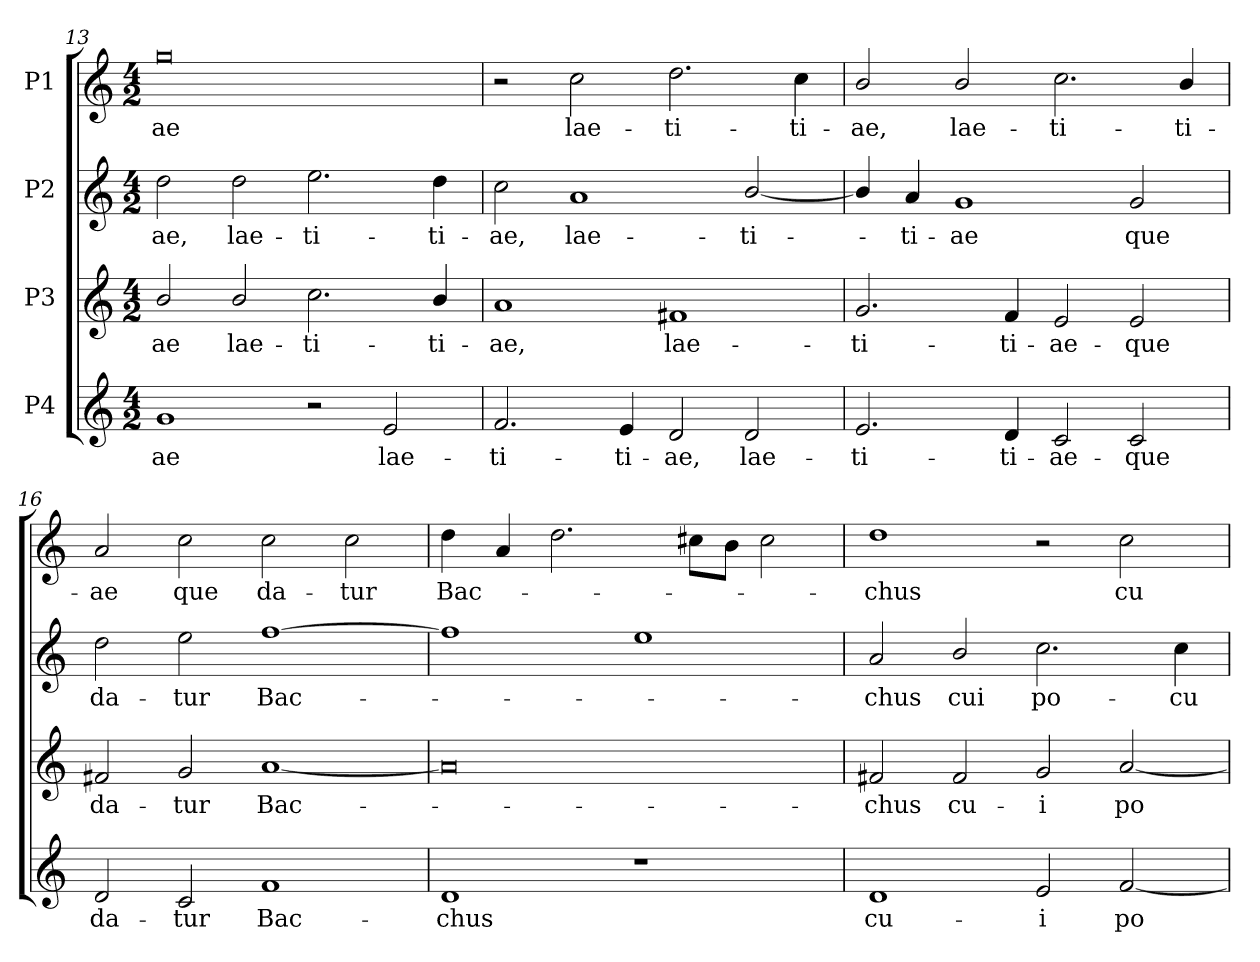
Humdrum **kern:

**kern	**text	**kern	**text	**kern	**text	**kern	**text
*part4	*part4	*part3	*part3	*part2	*part2	*part1	*part1
*staff4	*staff4	*staff3	*staff3	*staff2	*staff2	*staff1	*staff1
*I"P4	*	*I"P3	*	*I"P2	*	*I"P1	*
*clefG2	*	*clefG2	*	*clefG2	*	*clefG2	*
*k[]	*	*k[]	*	*k[]	*	*k[]	*
*C:	*	*C:	*	*C:	*	*C:	*
*M4/2	*	*M4/2	*	*M4/2	*	*M4/2	*
=13	=13	=13	=13	=13	=13	=13	=13
!	!LO:LY:b:color=#000000	!	!	!	!	!	!
!	!	!	!LO:LY:b:color=#000000	!	!	!	!
!	!	!	!	!	!LO:LY:b:color=#000000	!	!
!	!	!	!	!	!	!	!LO:LY:b:color=#000000
1gi	-ae	2bi/	-ae	2ddi\	-ae,	0ggi	-ae
!	!	!	!LO:LY:b:color=#000000	!	!	!	!
!	!	!	!	!	!LO:LY:b:color=#000000	!	!
.	.	2bi/	lae-	2ddi\	lae-	.	.
!	!	!	!LO:LY:b:color=#000000	!	!	!	!
!	!	!	!	!	!LO:LY:b:color=#000000	!	!
2r	.	2.cci\	-ti-	2.eei\	-ti-	.	.
!	!LO:LY:b:color=#000000	!	!	!	!	!	!
2ei/	lae-	.	.	.	.	.	.
!	!	!	!LO:LY:b:color=#000000	!	!	!	!
!	!	!	!	!	!LO:LY:b:color=#000000	!	!
.	.	4bi/	-ti-	4ddi\	-ti-	.	.
!!LO:LB:g=z
=14	=14	=14	=14	=14	=14	=14	=14
!	!LO:LY:b:color=#000000	!	!	!	!	!	!
!	!	!	!LO:LY:b:color=#000000	!	!	!	!
!	!	!	!	!	!LO:LY:b:color=#000000	!	!
2.fi/	-ti-	1ai	-ae,	2cci\	-ae,	2r	.
!	!	!	!	!	!LO:LY:b:color=#000000	!	!
!	!	!	!	!	!	!	!LO:LY:b:color=#000000
.	.	.	.	1ai	lae-	2cci\	lae-
!	!LO:LY:b:color=#000000	!	!	!	!	!	!
4ei/	-ti-	.	.	.	.	.	.
!	!LO:LY:b:color=#000000	!	!	!	!	!	!
!	!	!	!LO:LY:b:color=#000000	!	!	!	!
!	!	!	!	!	!	!	!LO:LY:b:color=#000000
2di/	-ae,	1f#Xi	lae-	.	.	2.ddi\	-ti-
!	!LO:LY:b:color=#000000	!	!	!	!	!	!
!	!	!	!	!	!LO:LY:b:color=#000000	!	!
2di/	lae-	.	.	[2bi/	-ti-	.	.
!	!	!	!	!	!	!	!LO:LY:b:color=#000000
.	.	.	.	.	.	4cci\	-ti-
=15	=15	=15	=15	=15	=15	=15	=15
!	!LO:LY:b:color=#000000	!	!	!	!	!	!
!	!	!	!LO:LY:b:color=#000000	!	!	!	!
!	!	!	!	!	!	!	!LO:LY:b:color=#000000
2.ei/	-ti-	2.gi/	-ti-	4bi/]	.	2bi/	-ae,
!	!	!	!	!	!LO:LY:b:color=#000000	!	!
.	.	.	.	4ai/	-ti-	.	.
!	!	!	!	!	!LO:LY:b:color=#000000	!	!
!	!	!	!	!	!	!	!LO:LY:b:color=#000000
.	.	.	.	1gi	-ae	2bi/	lae-
!	!LO:LY:b:color=#000000	!	!	!	!	!	!
!	!	!	!LO:LY:b:color=#000000	!	!	!	!
4di/	-ti-	4fi/	-ti-	.	.	.	.
!	!LO:LY:b:color=#000000	!	!	!	!	!	!
!	!	!	!LO:LY:b:color=#000000	!	!	!	!
!	!	!	!	!	!	!	!LO:LY:b:color=#000000
2ci/	-ae-	2ei/	-ae-	.	.	2.cci\	-ti-
!	!LO:LY:b:color=#000000	!	!	!	!	!	!
!	!	!	!LO:LY:b:color=#000000	!	!	!	!
!	!	!	!	!	!LO:LY:b:color=#000000	!	!
2ci/	-que	2ei/	-que	2gi/	que	.	.
!	!	!	!	!	!	!	!LO:LY:b:color=#000000
.	.	.	.	.	.	4bi/	-ti-
=16	=16	=16	=16	=16	=16	=16	=16
!	!LO:LY:b:color=#000000	!	!	!	!	!	!
!	!	!	!LO:LY:b:color=#000000	!	!	!	!
!	!	!	!	!	!LO:LY:b:color=#000000	!	!
!	!	!	!	!	!	!	!LO:LY:b:color=#000000
2di/	da-	2f#Xi/	da-	2ddi\	da-	2ai/	-ae
!	!LO:LY:b:color=#000000	!	!	!	!	!	!
!	!	!	!LO:LY:b:color=#000000	!	!	!	!
!	!	!	!	!	!LO:LY:b:color=#000000	!	!
!	!	!	!	!	!	!	!LO:LY:b:color=#000000
2ci/	-tur	2gi/	-tur	2eei\	-tur	2cci\	que
!	!LO:LY:b:color=#000000	!	!	!	!	!	!
!	!	!	!LO:LY:b:color=#000000	!	!	!	!
!	!	!	!	!	!LO:LY:b:color=#000000	!	!
!	!	!	!	!	!	!	!LO:LY:b:color=#000000
1fi	Bac-	[1ai	Bac-	[1ffi	Bac-	2cci\	da-
!	!	!	!	!	!	!	!LO:LY:b:color=#000000
.	.	.	.	.	.	2cci\	-tur
!!LO:PB:g=z
=17	=17	=17	=17	=17	=17	=17	=17
!	!LO:LY:b:color=#000000	!	!	!	!	!	!
!	!	!	!	!	!	!	!LO:LY:b:color=#000000
1di	-chus	0ai]	.	1ffi]	.	4ddi\	Bac-
.	.	.	.	.	.	4ai/	.
.	.	.	.	.	.	2.ddi\	.
1r	.	.	.	1eei	.	.	.
.	.	.	.	.	.	8cc#Xi\L	.
.	.	.	.	.	.	8bi\J	.
.	.	.	.	.	.	2cc#i\	.
=18	=18	=18	=18	=18	=18	=18	=18
!	!LO:LY:b:color=#000000	!	!	!	!	!	!
!	!	!	!LO:LY:b:color=#000000	!	!	!	!
!	!	!	!	!	!LO:LY:b:color=#000000	!	!
!	!	!	!	!	!	!	!LO:LY:b:color=#000000
1di	cu-	2f#Xi/	-chus	2ai/	-chus	1ddi	-chus
!	!	!	!LO:LY:b:color=#000000	!	!	!	!
!	!	!	!	!	!LO:LY:b:color=#000000	!	!
.	.	2f#i/	cu-	2bi/	cui	.	.
!	!LO:LY:b:color=#000000	!	!	!	!	!	!
!	!	!	!LO:LY:b:color=#000000	!	!	!	!
!	!	!	!	!	!LO:LY:b:color=#000000	!	!
2ei/	-i	2gi/	-i	2.cci\	po-	2r	.
!	!LO:LY:b:color=#000000	!	!	!	!	!	!
!	!	!	!LO:LY:b:color=#000000	!	!	!	!
!	!	!	!	!	!	!	!LO:LY:b:color=#000000
[2fi/	po-	[2ai/	po-	.	.	2cci\	cu-
!	!	!	!	!	!LO:LY:b:color=#000000	!	!
.	.	.	.	4cci\	-cu-	.	.
=	=	=	=	=	=	=	=
*-	*-	*-	*-	*-	*-	*-	*-
